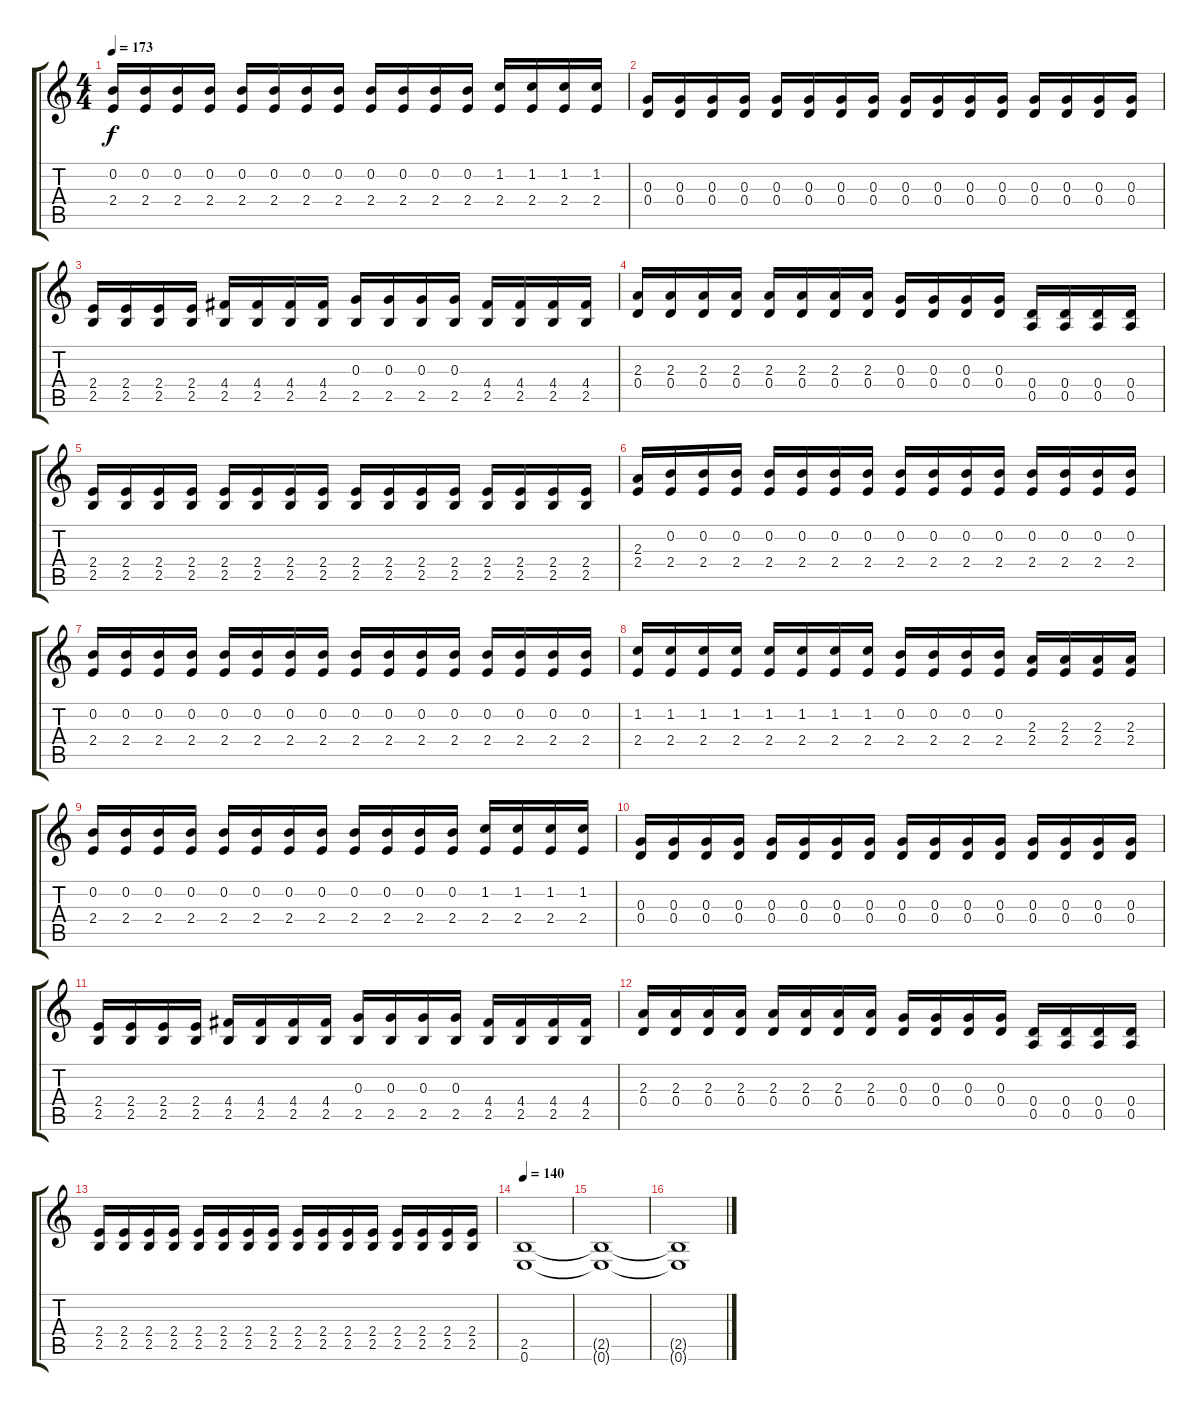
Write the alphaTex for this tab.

\track "" {instrument distortionguitar}
\staff {score tabs}
\tuning (E4 B3 G3 D3 A2 E2) {hide}
\ts (4 4)
\tempo 173
\clef g2
\ks c
(0.2 2.4).16{dy f} (0.2 2.4).16 (0.2 2.4).16 (0.2 2.4).16 (0.2 2.4).16 (0.2 2.4).16 (0.2 2.4).16 (0.2 2.4).16 (0.2 2.4).16 (0.2 2.4).16 (0.2 2.4).16 (0.2 2.4).16 (1.2 2.4).16 (1.2 2.4).16 (1.2 2.4).16 (1.2 2.4).16 |
(0.3 0.4).16 (0.3 0.4).16 (0.3 0.4).16 (0.3 0.4).16 (0.3 0.4).16 (0.3 0.4).16 (0.3 0.4).16 (0.3 0.4).16 (0.3 0.4).16 (0.3 0.4).16 (0.3 0.4).16 (0.3 0.4).16 (0.3 0.4).16 (0.3 0.4).16 (0.3 0.4).16 (0.3 0.4).16 |
(2.4 2.5).16 (2.4 2.5).16 (2.4 2.5).16 (2.4 2.5).16 (4.4 2.5).16 (4.4 2.5).16 (4.4 2.5).16 (4.4 2.5).16 (0.3 2.5).16 (0.3 2.5).16 (0.3 2.5).16 (0.3 2.5).16 (4.4 2.5).16 (4.4 2.5).16 (4.4 2.5).16 (4.4 2.5).16 |
(2.3 0.4).16 (2.3 0.4).16 (2.3 0.4).16 (2.3 0.4).16 (2.3 0.4).16 (2.3 0.4).16 (2.3 0.4).16 (2.3 0.4).16 (0.3 0.4).16 (0.3 0.4).16 (0.3 0.4).16 (0.3 0.4).16 (0.4 0.5).16 (0.4 0.5).16 (0.4 0.5).16 (0.4 0.5).16 |
(2.4 2.5).16 (2.4 2.5).16 (2.4 2.5).16 (2.4 2.5).16 (2.4 2.5).16 (2.4 2.5).16 (2.4 2.5).16 (2.4 2.5).16 (2.4 2.5).16 (2.4 2.5).16 (2.4 2.5).16 (2.4 2.5).16 (2.4 2.5).16 (2.4 2.5).16 (2.4 2.5).16 (2.4 2.5).16 |
(2.3 2.4).16 (0.2 2.4).16 (0.2 2.4).16 (0.2 2.4).16 (0.2 2.4).16 (0.2 2.4).16 (0.2 2.4).16 (0.2 2.4).16 (0.2 2.4).16 (0.2 2.4).16 (0.2 2.4).16 (0.2 2.4).16 (0.2 2.4).16 (0.2 2.4).16 (0.2 2.4).16 (0.2 2.4).16 |
(0.2 2.4).16 (0.2 2.4).16 (0.2 2.4).16 (0.2 2.4).16 (0.2 2.4).16 (0.2 2.4).16 (0.2 2.4).16 (0.2 2.4).16 (0.2 2.4).16 (0.2 2.4).16 (0.2 2.4).16 (0.2 2.4).16 (0.2 2.4).16 (0.2 2.4).16 (0.2 2.4).16 (0.2 2.4).16 |
(1.2 2.4).16 (1.2 2.4).16 (1.2 2.4).16 (1.2 2.4).16 (1.2 2.4).16 (1.2 2.4).16 (1.2 2.4).16 (1.2 2.4).16 (0.2 2.4).16 (0.2 2.4).16 (0.2 2.4).16 (0.2 2.4).16 (2.3 2.4).16 (2.3 2.4).16 (2.3 2.4).16 (2.3 2.4).16 |
(0.2 2.4).16 (0.2 2.4).16 (0.2 2.4).16 (0.2 2.4).16 (0.2 2.4).16 (0.2 2.4).16 (0.2 2.4).16 (0.2 2.4).16 (0.2 2.4).16 (0.2 2.4).16 (0.2 2.4).16 (0.2 2.4).16 (1.2 2.4).16 (1.2 2.4).16 (1.2 2.4).16 (1.2 2.4).16 |
(0.3 0.4).16 (0.3 0.4).16 (0.3 0.4).16 (0.3 0.4).16 (0.3 0.4).16 (0.3 0.4).16 (0.3 0.4).16 (0.3 0.4).16 (0.3 0.4).16 (0.3 0.4).16 (0.3 0.4).16 (0.3 0.4).16 (0.3 0.4).16 (0.3 0.4).16 (0.3 0.4).16 (0.3 0.4).16 |
(2.4 2.5).16 (2.4 2.5).16 (2.4 2.5).16 (2.4 2.5).16 (4.4 2.5).16 (4.4 2.5).16 (4.4 2.5).16 (4.4 2.5).16 (0.3 2.5).16 (0.3 2.5).16 (0.3 2.5).16 (0.3 2.5).16 (4.4 2.5).16 (4.4 2.5).16 (4.4 2.5).16 (4.4 2.5).16 |
(2.3 0.4).16 (2.3 0.4).16 (2.3 0.4).16 (2.3 0.4).16 (2.3 0.4).16 (2.3 0.4).16 (2.3 0.4).16 (2.3 0.4).16 (0.3 0.4).16 (0.3 0.4).16 (0.3 0.4).16 (0.3 0.4).16 (0.4 0.5).16 (0.4 0.5).16 (0.4 0.5).16 (0.4 0.5).16 |
(2.4 2.5).16 (2.4 2.5).16 (2.4 2.5).16 (2.4 2.5).16 (2.4 2.5).16 (2.4 2.5).16 (2.4 2.5).16 (2.4 2.5).16 (2.4 2.5).16 (2.4 2.5).16 (2.4 2.5).16 (2.4 2.5).16 (2.4 2.5).16 (2.4 2.5).16 (2.4 2.5).16 (2.4 2.5).16 |
\tempo 140
(2.5 0.6).1 |
(2.5{t} 0.6{t}).1 |
(2.5{t} 0.6{t}).1
